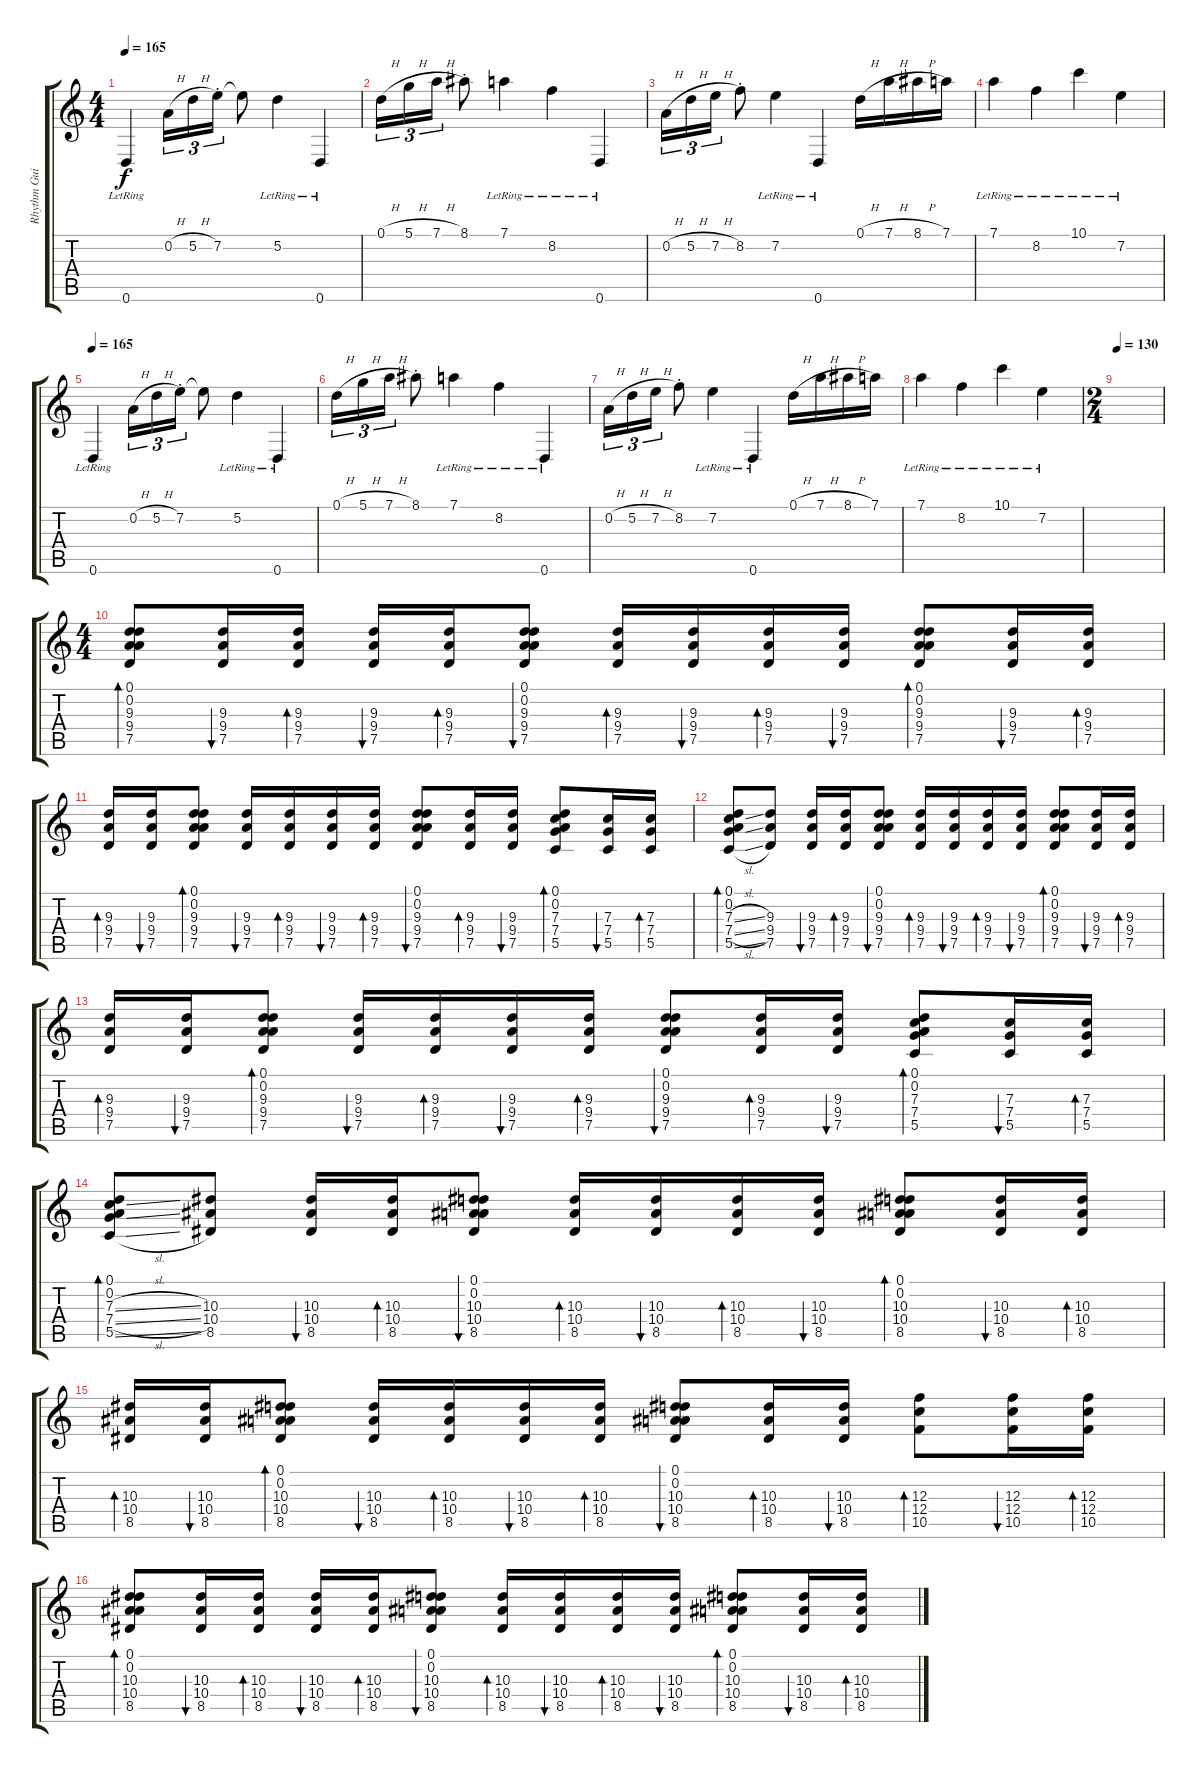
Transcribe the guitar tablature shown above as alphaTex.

\track ("Rhythm Guitar (Acoustic)" "Rhythm Gui") {instrument acousticguitarsteel}
\staff {score tabs}
\tuning (D4 A3 F3 C3 G2 D2) {hide}
\ts (4 4)
\tempo 165
\clef g2
\ks c
0.6{lr}.4{dy f} 0.2{h}.16{tu (3 2)} 5.2{h}.16{tu (3 2)} 7.2{st}.16{tu (3 2)} 7.2{t}.8 5.2{lr}.4 0.6{lr}.4 |
0.1{h}.16{tu (3 2)} 5.1{h}.16{tu (3 2)} 7.1{h}.16{tu (3 2)} 8.1{st}.8 7.1{lr}.4 8.2{lr}.4 0.6{lr}.4 |
0.2{h}.16{tu (3 2)} 5.2{h}.16{tu (3 2)} 7.2{h}.16{tu (3 2)} 8.2{st}.8 7.2{lr}.4 0.6{lr}.4 0.1{h}.16 7.1{h}.16 8.1{h}.16 7.1.16 |
7.1{lr}.4 8.2{lr}.4 10.1{lr}.4 7.2{lr}.4 |
\tempo 165
0.6{lr}.4 0.2{h}.16{tu (3 2)} 5.2{h}.16{tu (3 2)} 7.2{st}.16{tu (3 2)} 7.2{t}.8 5.2{lr}.4 0.6{lr}.4 |
0.1{h}.16{tu (3 2)} 5.1{h}.16{tu (3 2)} 7.1{h}.16{tu (3 2)} 8.1{st}.8 7.1{lr}.4 8.2{lr}.4 0.6{lr}.4 |
0.2{h}.16{tu (3 2)} 5.2{h}.16{tu (3 2)} 7.2{h}.16{tu (3 2)} 8.2{st}.8 7.2{lr}.4 0.6{lr}.4 0.1{h}.16 7.1{h}.16 8.1{h}.16 7.1.16 |
7.1{lr}.4 8.2{lr}.4 10.1{lr}.4 7.2{lr}.4 |
\ts (2 4)
\tempo 130
|
\ts (4 4)
(0.1 0.2 9.3 9.4 7.5).8{bd 60} (9.3 9.4 7.5).16{bu 60} (9.3 9.4 7.5).16{bd 60} (9.3 9.4 7.5).16{bu 60} (9.3 9.4 7.5).16{bd 60} (0.1 0.2 9.3 9.4 7.5).8{bu 60} (9.3 9.4 7.5).16{bd 60} (9.3 9.4 7.5).16{bu 60} (9.3 9.4 7.5).16{bd 60} (9.3 9.4 7.5).16{bu 60} (0.1 0.2 9.3 9.4 7.5).8{bd 60} (9.3 9.4 7.5).16{bu 60} (9.3 9.4 7.5).16{bd 60} |
(9.3 9.4 7.5).16{bd 60} (9.3 9.4 7.5).16{bu 60} (0.1 0.2 9.3 9.4 7.5).8{bd 60} (9.3 9.4 7.5).16{bu 60} (9.3 9.4 7.5).16{bd 60} (9.3 9.4 7.5).16{bu 60} (9.3 9.4 7.5).16{bd 60} (0.1 0.2 9.3 9.4 7.5).8{bu 60} (9.3 9.4 7.5).16{bd 60} (9.3 9.4 7.5).16{bu 60} (0.1 0.2 7.3 7.4 5.5).8{bd 60} (7.3 7.4 5.5).16{bu 60} (7.3 7.4 5.5).16{bd 60} |
(0.1 0.2 7.3{sl} 7.4{sl} 5.5{sl}).8{bd 60} (9.3 9.4 7.5).8 (9.3 9.4 7.5).16{bu 60} (9.3 9.4 7.5).16{bd 60} (0.1 0.2 9.3 9.4 7.5).8{bu 60} (9.3 9.4 7.5).16{bd 60} (9.3 9.4 7.5).16{bu 60} (9.3 9.4 7.5).16{bd 60} (9.3 9.4 7.5).16{bu 60} (0.1 0.2 9.3 9.4 7.5).8{bd 60} (9.3 9.4 7.5).16{bu 60} (9.3 9.4 7.5).16{bd 60} |
(9.3 9.4 7.5).16{bd 60} (9.3 9.4 7.5).16{bu 60} (0.1 0.2 9.3 9.4 7.5).8{bd 60} (9.3 9.4 7.5).16{bu 60} (9.3 9.4 7.5).16{bd 60} (9.3 9.4 7.5).16{bu 60} (9.3 9.4 7.5).16{bd 60} (0.1 0.2 9.3 9.4 7.5).8{bu 60} (9.3 9.4 7.5).16{bd 60} (9.3 9.4 7.5).16{bu 60} (0.1 0.2 7.3 7.4 5.5).8{bd 60} (7.3 7.4 5.5).16{bu 60} (7.3 7.4 5.5).16{bd 60} |
(0.1 0.2 7.3{sl} 7.4{sl} 5.5{sl}).8{bd 60} (10.3 10.4 8.5).8 (10.3 10.4 8.5).16{bu 60} (10.3 10.4 8.5).16{bd 60} (0.1 0.2 10.3 10.4 8.5).8{bu 60} (10.3 10.4 8.5).16{bd 60} (10.3 10.4 8.5).16{bu 60} (10.3 10.4 8.5).16{bd 60} (10.3 10.4 8.5).16{bu 60} (0.1 0.2 10.3 10.4 8.5).8{bd 60} (10.3 10.4 8.5).16{bu 60} (10.3 10.4 8.5).16{bd 60} |
(10.3 10.4 8.5).16{bd 60} (10.3 10.4 8.5).16{bu 60} (0.1 0.2 10.3 10.4 8.5).8{bd 60} (10.3 10.4 8.5).16{bu 60} (10.3 10.4 8.5).16{bd 60} (10.3 10.4 8.5).16{bu 60} (10.3 10.4 8.5).16{bd 60} (0.1 0.2 10.3 10.4 8.5).8{bu 60} (10.3 10.4 8.5).16{bd 60} (10.3 10.4 8.5).16{bu 60} (12.3 12.4 10.5).8{bd 60} (12.3 12.4 10.5).16{bu 60} (12.3 12.4 10.5).16{bd 60} |
(0.1 0.2 10.3 10.4 8.5).8{bd 60} (10.3 10.4 8.5).16{bu 60} (10.3 10.4 8.5).16{bd 60} (10.3 10.4 8.5).16{bu 60} (10.3 10.4 8.5).16{bd 60} (0.1 0.2 10.3 10.4 8.5).8{bu 60} (10.3 10.4 8.5).16{bd 60} (10.3 10.4 8.5).16{bu 60} (10.3 10.4 8.5).16{bd 60} (10.3 10.4 8.5).16{bu 60} (0.1 0.2 10.3 10.4 8.5).8{bd 60} (10.3 10.4 8.5).16{bu 60} (10.3 10.4 8.5).16{bd 60}
